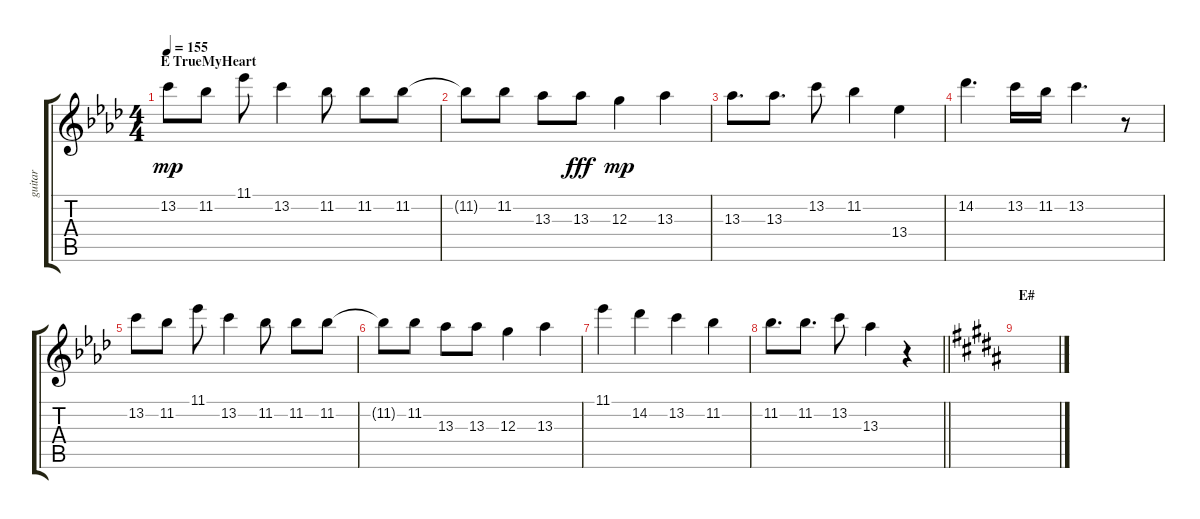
\track ("guitar" "guitar") {instrument overdrivenguitar}
\staff {score tabs}
\tuning (E4 B3 G3 D3 A2 E2) {hide}
\ts (4 4)
\section ("" "E TrueMyHeart")
\tempo 155
\clef g2
\ks ab
13.2.8{dy mp} 11.2.8 11.1.8 13.2.4 11.2.8 11.2.8 11.2.8 |
11.2{t}.8 11.2.8 13.3.8 13.3.8{dy fff} 12.3.4{dy mp} 13.3.4 |
13.3.8{d} 13.3.8{d} 13.2.8 11.2.4 13.4.4 |
14.2.4{d} 13.2.16 11.2.16 13.2.4{d} r.8 |
13.2.8 11.2.8 11.1.8 13.2.4 11.2.8 11.2.8 11.2.8 |
11.2{t}.8 11.2.8 13.3.8 13.3.8 12.3.4 13.3.4 |
11.1.4 14.2.4 13.2.4 11.2.4 |
\barLineRight lightlight
11.2.8{d} 11.2.8{d} 13.2.8 13.3.4 r.4 |
\section ("" "E#")
\ks b
